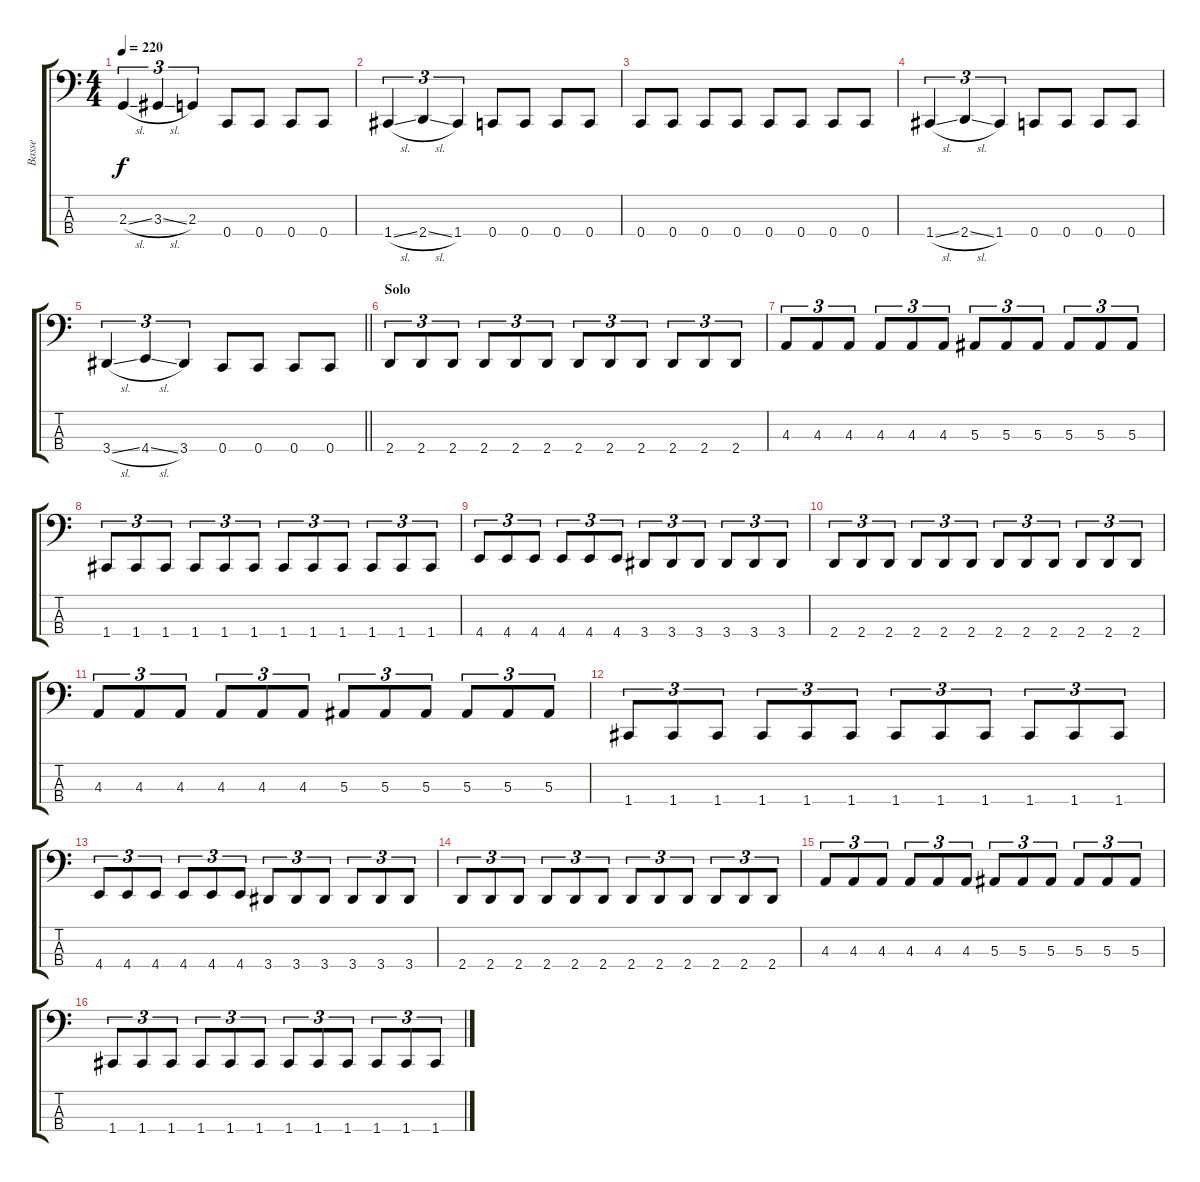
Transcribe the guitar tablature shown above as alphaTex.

\track ("Basse" "Basse") {instrument electricbasspick}
\staff {score tabs}
\tuning (Eb2 Bb1 F1 C1) {hide}
\ts (4 4)
\tempo 220
\clef f4
\ks c
2.3{sl}.4{tu (3 2) dy f} 3.3{sl}.4{tu (3 2)} 2.3.4{tu (3 2)} 0.4.8 0.4.8 0.4.8 0.4.8 |
1.4{sl}.4{tu (3 2)} 2.4{sl}.4{tu (3 2)} 1.4.4{tu (3 2)} 0.4.8 0.4.8 0.4.8 0.4.8 |
0.4.8 0.4.8 0.4.8 0.4.8 0.4.8 0.4.8 0.4.8 0.4.8 |
1.4{sl}.4{tu (3 2)} 2.4{sl}.4{tu (3 2)} 1.4.4{tu (3 2)} 0.4.8 0.4.8 0.4.8 0.4.8 |
\barLineRight lightlight
3.4{sl}.4{tu (3 2)} 4.4{sl}.4{tu (3 2)} 3.4.4{tu (3 2)} 0.4.8 0.4.8 0.4.8 0.4.8 |
\section ("" "Solo")
2.4.8{tu (3 2)} 2.4.8{tu (3 2)} 2.4.8{tu (3 2)} 2.4.8{tu (3 2)} 2.4.8{tu (3 2)} 2.4.8{tu (3 2)} 2.4.8{tu (3 2)} 2.4.8{tu (3 2)} 2.4.8{tu (3 2)} 2.4.8{tu (3 2)} 2.4.8{tu (3 2)} 2.4.8{tu (3 2)} |
4.3.8{tu (3 2)} 4.3.8{tu (3 2)} 4.3.8{tu (3 2)} 4.3.8{tu (3 2)} 4.3.8{tu (3 2)} 4.3.8{tu (3 2)} 5.3.8{tu (3 2)} 5.3.8{tu (3 2)} 5.3.8{tu (3 2)} 5.3.8{tu (3 2)} 5.3.8{tu (3 2)} 5.3.8{tu (3 2)} |
1.4.8{tu (3 2)} 1.4.8{tu (3 2)} 1.4.8{tu (3 2)} 1.4.8{tu (3 2)} 1.4.8{tu (3 2)} 1.4.8{tu (3 2)} 1.4.8{tu (3 2)} 1.4.8{tu (3 2)} 1.4.8{tu (3 2)} 1.4.8{tu (3 2)} 1.4.8{tu (3 2)} 1.4.8{tu (3 2)} |
4.4.8{tu (3 2)} 4.4.8{tu (3 2)} 4.4.8{tu (3 2)} 4.4.8{tu (3 2)} 4.4.8{tu (3 2)} 4.4.8{tu (3 2)} 3.4.8{tu (3 2)} 3.4.8{tu (3 2)} 3.4.8{tu (3 2)} 3.4.8{tu (3 2)} 3.4.8{tu (3 2)} 3.4.8{tu (3 2)} |
2.4.8{tu (3 2)} 2.4.8{tu (3 2)} 2.4.8{tu (3 2)} 2.4.8{tu (3 2)} 2.4.8{tu (3 2)} 2.4.8{tu (3 2)} 2.4.8{tu (3 2)} 2.4.8{tu (3 2)} 2.4.8{tu (3 2)} 2.4.8{tu (3 2)} 2.4.8{tu (3 2)} 2.4.8{tu (3 2)} |
4.3.8{tu (3 2)} 4.3.8{tu (3 2)} 4.3.8{tu (3 2)} 4.3.8{tu (3 2)} 4.3.8{tu (3 2)} 4.3.8{tu (3 2)} 5.3.8{tu (3 2)} 5.3.8{tu (3 2)} 5.3.8{tu (3 2)} 5.3.8{tu (3 2)} 5.3.8{tu (3 2)} 5.3.8{tu (3 2)} |
1.4.8{tu (3 2)} 1.4.8{tu (3 2)} 1.4.8{tu (3 2)} 1.4.8{tu (3 2)} 1.4.8{tu (3 2)} 1.4.8{tu (3 2)} 1.4.8{tu (3 2)} 1.4.8{tu (3 2)} 1.4.8{tu (3 2)} 1.4.8{tu (3 2)} 1.4.8{tu (3 2)} 1.4.8{tu (3 2)} |
4.4.8{tu (3 2)} 4.4.8{tu (3 2)} 4.4.8{tu (3 2)} 4.4.8{tu (3 2)} 4.4.8{tu (3 2)} 4.4.8{tu (3 2)} 3.4.8{tu (3 2)} 3.4.8{tu (3 2)} 3.4.8{tu (3 2)} 3.4.8{tu (3 2)} 3.4.8{tu (3 2)} 3.4.8{tu (3 2)} |
2.4.8{tu (3 2)} 2.4.8{tu (3 2)} 2.4.8{tu (3 2)} 2.4.8{tu (3 2)} 2.4.8{tu (3 2)} 2.4.8{tu (3 2)} 2.4.8{tu (3 2)} 2.4.8{tu (3 2)} 2.4.8{tu (3 2)} 2.4.8{tu (3 2)} 2.4.8{tu (3 2)} 2.4.8{tu (3 2)} |
4.3.8{tu (3 2)} 4.3.8{tu (3 2)} 4.3.8{tu (3 2)} 4.3.8{tu (3 2)} 4.3.8{tu (3 2)} 4.3.8{tu (3 2)} 5.3.8{tu (3 2)} 5.3.8{tu (3 2)} 5.3.8{tu (3 2)} 5.3.8{tu (3 2)} 5.3.8{tu (3 2)} 5.3.8{tu (3 2)} |
1.4.8{tu (3 2)} 1.4.8{tu (3 2)} 1.4.8{tu (3 2)} 1.4.8{tu (3 2)} 1.4.8{tu (3 2)} 1.4.8{tu (3 2)} 1.4.8{tu (3 2)} 1.4.8{tu (3 2)} 1.4.8{tu (3 2)} 1.4.8{tu (3 2)} 1.4.8{tu (3 2)} 1.4.8{tu (3 2)}
